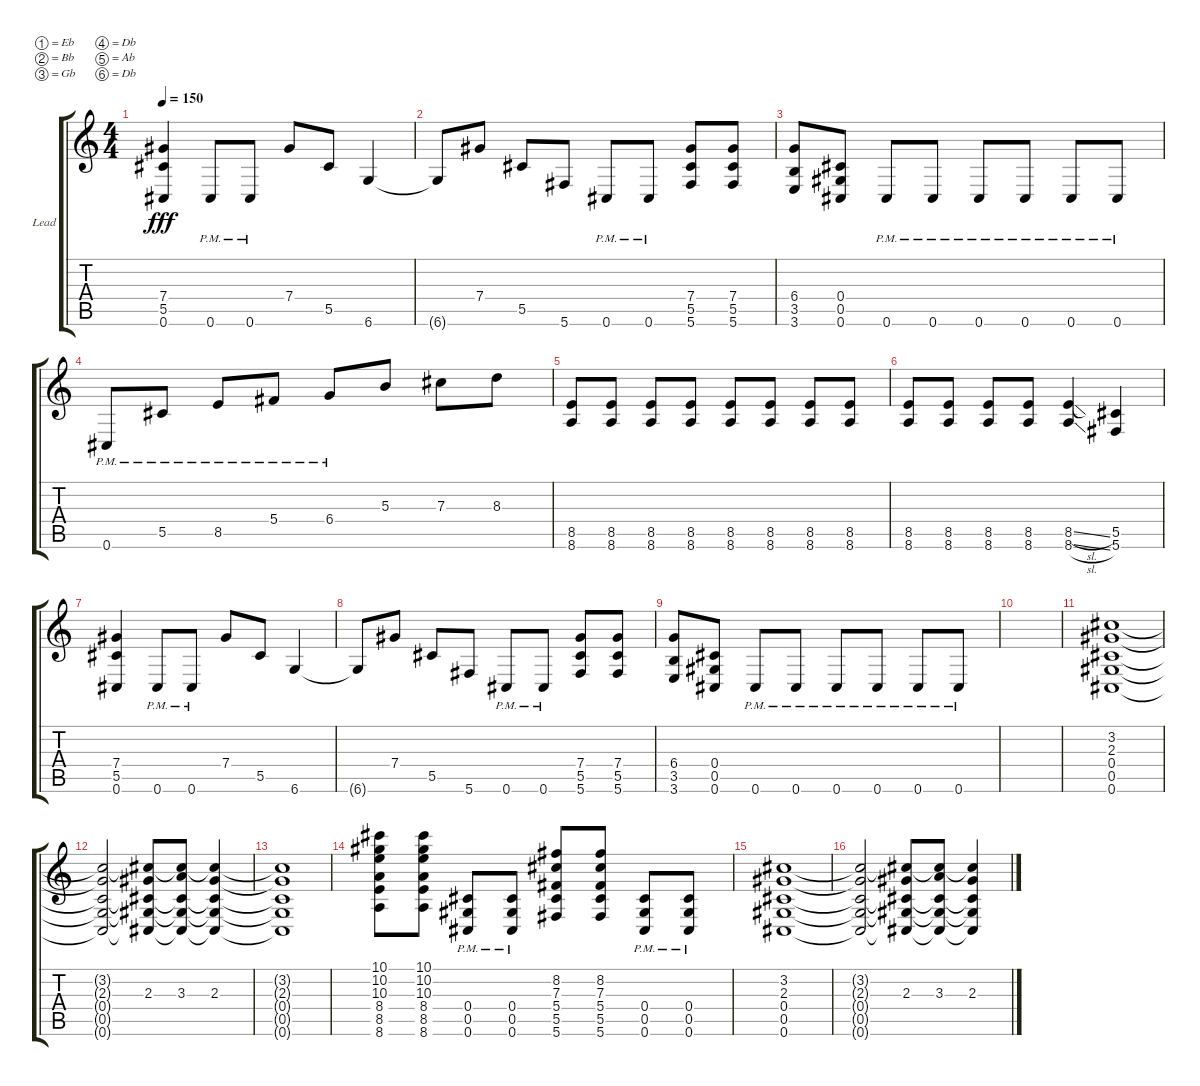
\bracketExtendMode groupsimilarinstruments
\firstSystemTrackNameOrientation horizontal
\otherSystemsTrackNameOrientation horizontal
\track ("Adam" "Lead") {instrument distortionguitar}
\staff {score tabs}
\tuning (Eb4 Bb3 Gb3 Db3 Ab2 Db2)
\ts (4 4)
\tempo 150
\clef g2
\ks c
(0.6 5.5 7.4).4{dy fff} 0.6{pm}.8 0.6{pm}.8 7.4.8 5.5.8 6.6.4 |
6.6{t}.8 7.4.8 5.5.8 5.6.8 0.6{pm}.8 0.6{pm}.8 (5.6 5.5 7.4).8 (5.6 5.5 7.4).8 |
(3.6 3.5 6.4).8 (0.6 0.4 0.5).8 0.6{pm}.8 0.6{pm}.8 0.6{pm}.8 0.6{pm}.8 0.6{pm}.8 0.6{pm}.8 |
0.6{pm}.8 5.5{pm}.8 8.5{pm}.8 5.4{pm}.8 6.4{pm}.8 5.3.8 7.3.8 8.3.8 |
(8.6 8.5).8 (8.5 8.6).8 (8.6 8.5).8 (8.6 8.5).8 (8.5 8.6).8 (8.5 8.6).8 (8.5 8.6).8 (8.5 8.6).8 |
(8.5 8.6).8 (8.5 8.6).8 (8.6 8.5).8 (8.6 8.5).8 (8.6{sl} 8.5{sl}).4 (5.6 5.5).4 |
(0.6 5.5 7.4).4 0.6{pm}.8 0.6{pm}.8 7.4.8 5.5.8 6.6.4 |
6.6{t}.8 7.4.8 5.5.8 5.6.8 0.6{pm}.8 0.6{pm}.8 (5.6 5.5 7.4).8 (5.6 5.5 7.4).8 |
(3.6 3.5 6.4).8 (0.6 0.4 0.5).8 0.6{pm}.8 0.6{pm}.8 0.6{pm}.8 0.6{pm}.8 0.6{pm}.8 0.6{pm}.8 |
|
(3.2 2.3 0.4 0.5 0.6).1 |
(0.6{t} 0.5{t} 0.4{t} 2.3{t} 3.2{t}).2 (3.2{t} 0.4{t} 0.5{t} 0.6{t} 2.3).8 (3.3 3.2{t} 0.4{t} 0.5{t} 0.6{t}).8 (2.3 3.2{t} 0.4{t} 0.6{t} 0.5{t}).4 |
(3.2{t} 2.3{t} 0.4{t} 0.5{t} 0.6{t}).1 |
(8.6 8.5 8.4 10.3 10.2 10.1).8 (10.1 10.2 10.3 8.4 8.5 8.6).8 (0.6{pm} 0.5{pm} 0.4{pm}).8 (0.6{pm} 0.5{pm} 0.4{pm}).8 (7.3 5.4 5.5 5.6 8.2).8 (5.6 5.5 5.4 7.3 8.2).8 (0.4{pm} 0.5{pm} 0.6{pm}).8 (0.4{pm} 0.5{pm} 0.6{pm}).8 |
(3.2 2.3 0.4 0.5 0.6).1 |
(0.6{t} 0.5{t} 0.4{t} 2.3{t} 3.2{t}).2 (3.2{t} 0.4{t} 0.5{t} 0.6{t} 2.3).8 (3.3 3.2{t} 0.4{t} 0.5{t} 0.6{t}).8 (2.3 3.2{t} 0.4{t} 0.6{t} 0.5{t}).4
